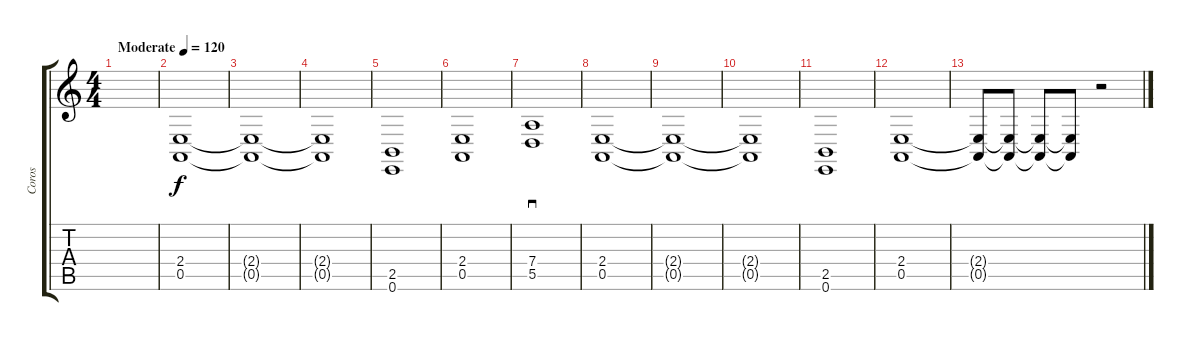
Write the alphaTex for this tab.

\track ("Coros" "Coros") {instrument choiraahs}
\staff {score tabs}
\tuning (E4 B3 G3 D3 A2 E2) {hide}
\ts (4 4)
\tempo (120 "Moderate")
\clef g2
\ks c
|
(2.4 0.5).1 |
(2.4{t} 0.5{t}).1 |
(2.4{t} 0.5{t}).1 |
(2.5 0.6).1 |
(2.4 0.5).1 |
(7.4 5.5).1{sd} |
(2.4 0.5).1 |
(2.4{t} 0.5{t}).1 |
(2.4{t} 0.5{t}).1 |
(2.5 0.6).1 |
(2.4 0.5).1 |
(2.4{t} 0.5{t}).8 (2.4{t} 0.5{t}).8 (2.4{t} 0.5{t}).8 (2.4{t} 0.5{t}).8 r.2
